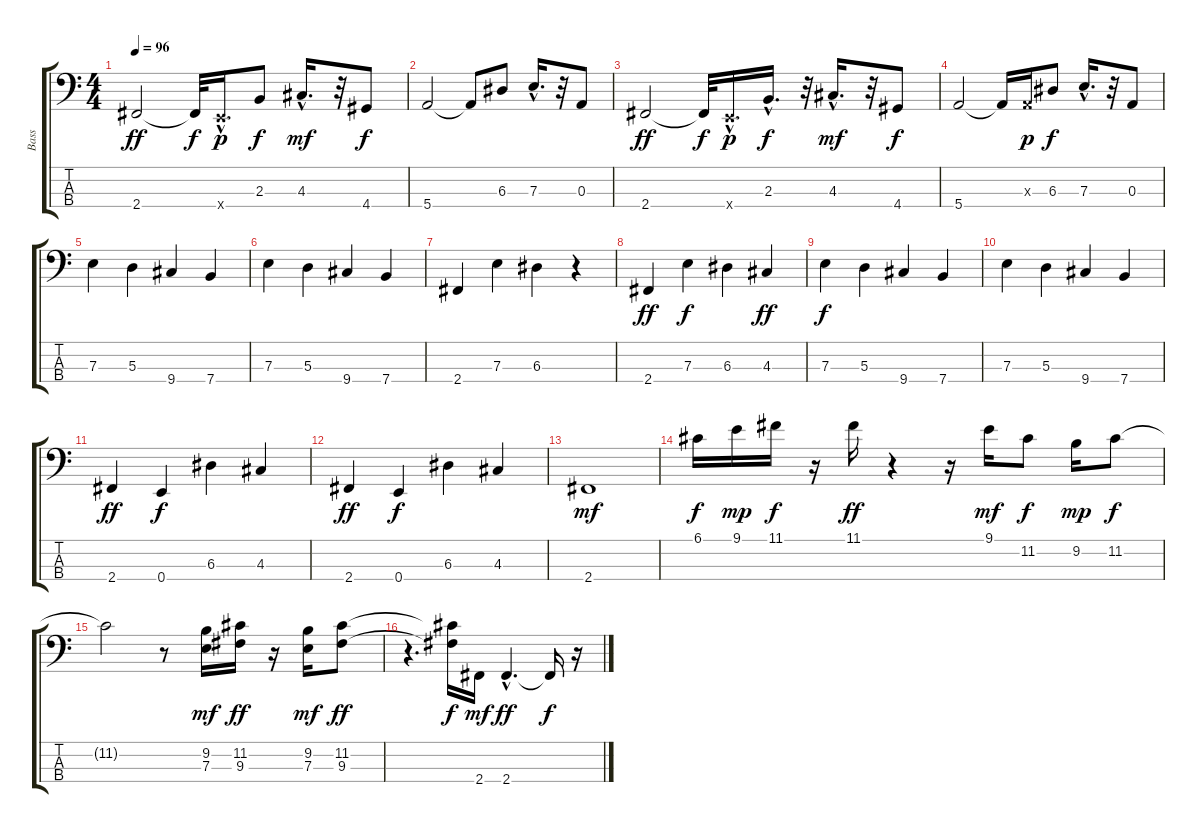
\track ("Bass" "Bass") {instrument electricbassfinger}
\staff {score tabs}
\tuning (G2 D2 A1 E1) {hide}
\ts (4 4)
\tempo 96
\clef f4
\ks c
2.4.2{dy ff} 2.4{t}.32{dy f} 0.4{hac x}.16{d dy p} 2.3.8{dy f} 4.3{hac}.16{d dy mf} r.32 4.4.8{dy f} |
5.4.2 5.4{t}.8 6.3.8 7.3{hac}.16{d} r.32 0.3.8 |
2.4.2{dy ff} 2.4{t}.32{dy f} 0.4{hac x}.16{d dy p} 2.3{hac}.16{d dy f} r.32 4.3{hac}.16{d dy mf} r.32 4.4.8{dy f} |
5.4.2 5.4{t}.16 0.3{x}.16{dy p} 6.3.8{dy f} 7.3{hac}.16{d} r.32 0.3.8 |
7.3.4 5.3.4 9.4.4 7.4.4 |
7.3.4 5.3.4 9.4.4 7.4.4 |
2.4.4 7.3.4 6.3.4 r.4 |
2.4.4{dy ff} 7.3.4{dy f} 6.3.4 4.3.4{dy ff} |
7.3.4{dy f} 5.3.4 9.4.4 7.4.4 |
7.3.4 5.3.4 9.4.4 7.4.4 |
2.4.4{dy ff} 0.4.4{dy f} 6.3.4 4.3.4 |
2.4.4{dy ff} 0.4.4{dy f} 6.3.4 4.3.4 |
2.4.1{dy mf} |
6.1.16{dy f} 9.1.16{dy mp} 11.1.16{dy f} r.16 11.1.16{dy ff} r.4 r.16 9.1.16{dy mf} 11.2.8{dy f} 9.2.16{dy mp} 11.2.8{dy f} |
11.2{t}.2 r.8 (9.2 7.3).16{dy mf} (11.2 9.3).16{dy ff} r.16 (9.2 7.3).16{dy mf} (11.2 9.3).8{dy ff} |
r.4{d} (11.2{t} 9.3{t}).16{dy f} 2.4.16{dy mf} 2.4{hac}.4{d dy ff} 2.4{t}.16{dy f} r.16
